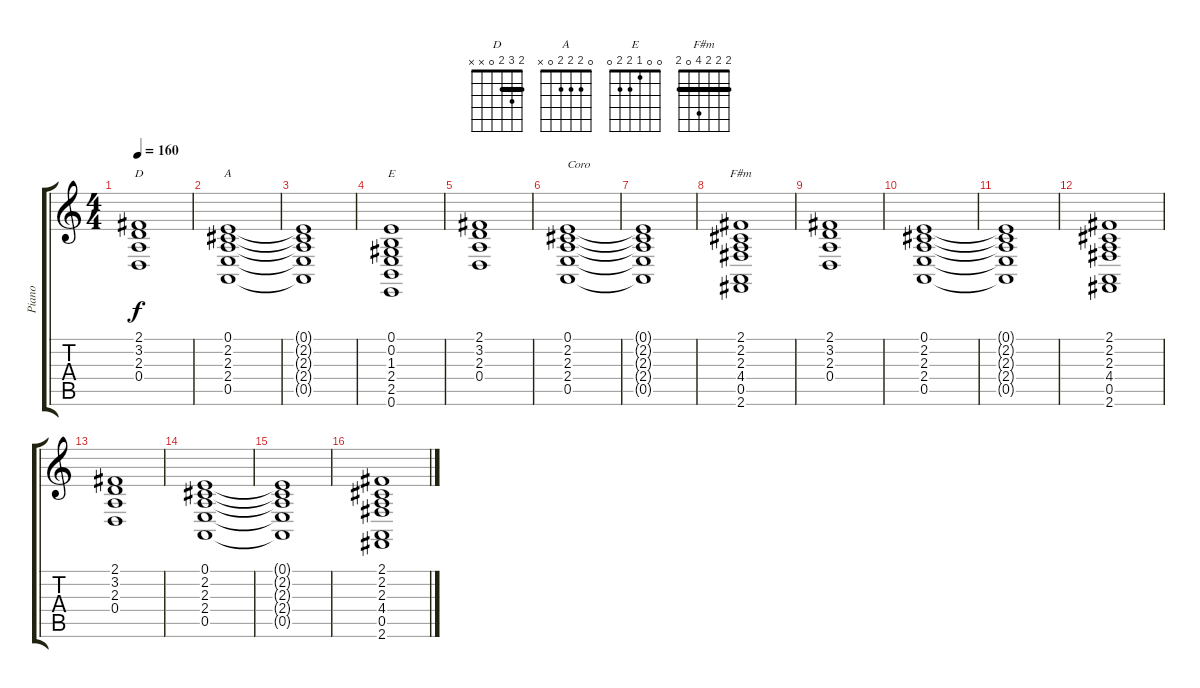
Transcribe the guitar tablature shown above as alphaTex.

\track ("Piano" "Piano") {instrument drawbarorgan}
\staff {score tabs}
\tuning (E4 B3 G3 D3 A2 E2) {hide}
\chord ("D" 2 3 2 0 x x) {barre 2}
\chord ("A" 0 2 2 2 0 x)
\chord ("E" 0 0 1 2 2 0)
\chord ("F#m" 2 2 2 4 0 2) {barre 2}
\ts (4 4)
\tempo 160
\clef g2
\ks c
(2.1 3.2 2.3 0.4).1{ch "D" dy f} |
(0.1 2.2 2.3 2.4 0.5).1{ch "A"} |
(0.1{t} 2.2{t} 2.3{t} 2.4{t} 0.5{t}).1 |
(0.1 0.2 1.3 2.4 2.5 0.6).1{ch "E"} |
(2.1 3.2 2.3 0.4).1 |
(0.1 2.2 2.3 2.4 0.5).1{txt "Coro"} |
(0.1{t} 2.2{t} 2.3{t} 2.4{t} 0.5{t}).1 |
(2.1 2.2 2.3 4.4 0.5 2.6).1{ch "F#m"} |
(2.1 3.2 2.3 0.4).1 |
(0.1 2.2 2.3 2.4 0.5).1 |
(0.1{t} 2.2{t} 2.3{t} 2.4{t} 0.5{t}).1 |
(2.1 2.2 2.3 4.4 0.5 2.6).1 |
(2.1 3.2 2.3 0.4).1 |
(0.1 2.2 2.3 2.4 0.5).1 |
(0.1{t} 2.2{t} 2.3{t} 2.4{t} 0.5{t}).1 |
(2.1 2.2 2.3 4.4 0.5 2.6).1
